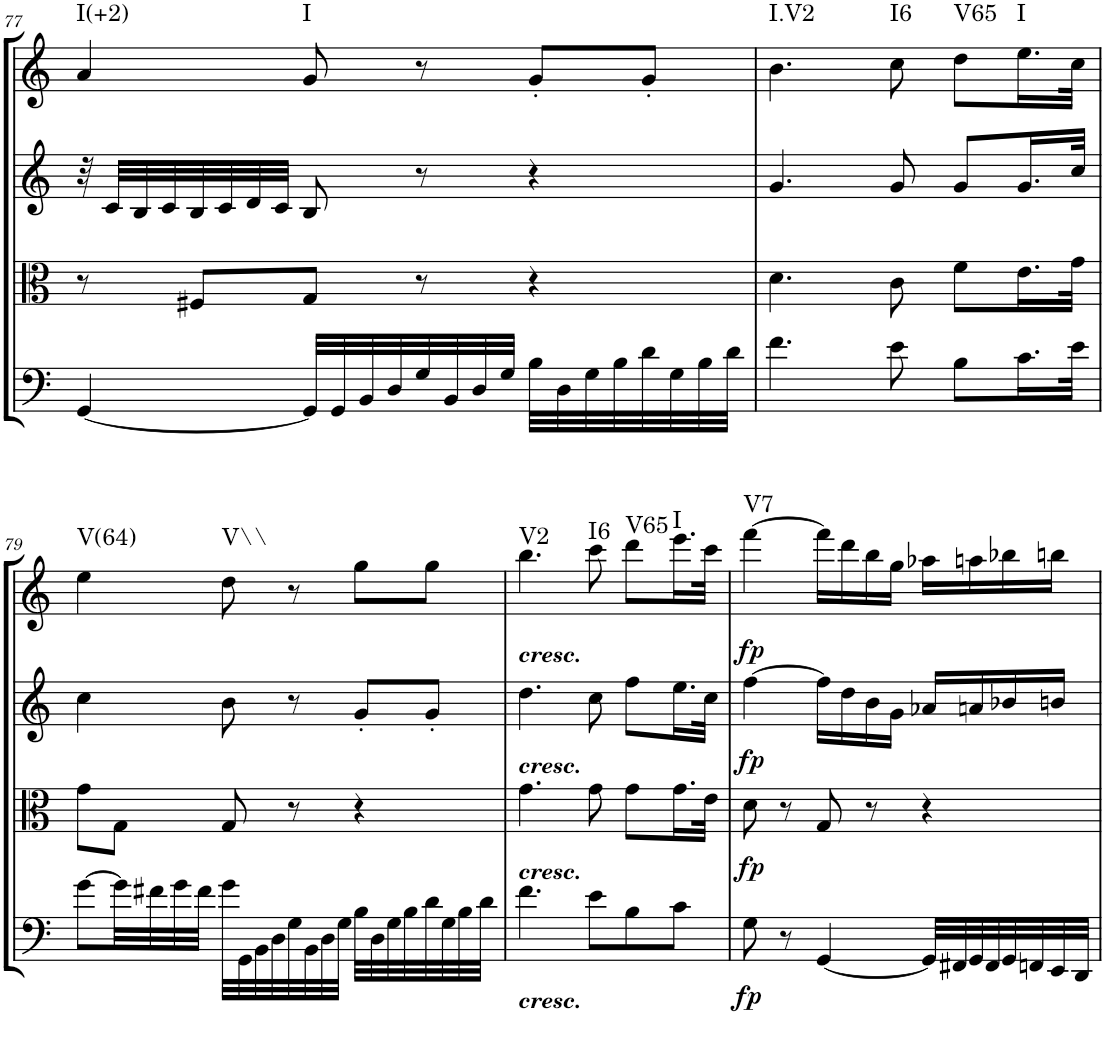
**kern	**dynam	**kern	**dynam	**kern	**dynam	**kern	**dynam	**harte
*part4	*part4	*part3	*part3	*part2	*part2	*part1	*part1	*part1
*staff4	*staff4	*staff3	*staff3	*staff2	*staff2	*staff1	*staff1	*
*I"Cello	*	*I"Viola	*	*I"2nd Violin	*	*I"1st Violin	*	*
*	*	*I'Vla	*	*I'Vln	*	*I'Vln	*	*
!!LO:PB:g=z
*clefG2	*	*clefC3	*	*clefG2	*	*clefG2	*	*
*k[]	*	*k[]	*	*k[]	*	*k[]	*	*
*C:	*	*C:	*	*C:	*	*C:	*	*
*M3/4	*	*M3/4	*	*M3/4	*	*M3/4	*	*
=77	=77	=77	=77	=77	=77	=77	=77	=77
!	!	!	!	!	!	!	!	!LO:H:kt=I(+2)
[4GG/	.	8r	.	32r	.	4a/	.	N
.	.	.	.	32c/LLL	.	.	.	.
.	.	.	.	32B/	.	.	.	.
.	.	.	.	32c/	.	.	.	.
.	.	8F#X/L	.	32B/	.	.	.	.
.	.	.	.	32c/	.	.	.	.
.	.	.	.	32d/	.	.	.	.
.	.	.	.	32c/JJJ	.	.	.	.
!	!	!	!	!	!	!	!	!LO:H:kt=I
32GG/LLL]	.	8G/J	.	8B/	.	8g/	.	N
32GG/	.	.	.	.	.	.	.	.
32BB/	.	.	.	.	.	.	.	.
32D/	.	.	.	.	.	.	.	.
32G/	.	8r	.	8r	.	8r	.	.
32BB/	.	.	.	.	.	.	.	.
32D/	.	.	.	.	.	.	.	.
32G/JJJ	.	.	.	.	.	.	.	.
32B\LLL	.	4r	.	4r	.	8g'/L	.	.
32D\	.	.	.	.	.	.	.	.
32G\	.	.	.	.	.	.	.	.
32B\	.	.	.	.	.	.	.	.
32d\	.	.	.	.	.	8g'/J	.	.
32G\	.	.	.	.	.	.	.	.
32B\	.	.	.	.	.	.	.	.
32d\JJJ	.	.	.	.	.	.	.	.
=78	=78	=78	=78	=78	=78	=78	=78	=78
!	!	!	!	!	!	!	!	!LO:H:kt=I.V2
4.f\	.	4.d\	.	4.g/	.	4.b\	.	N
!	!	!	!	!	!	!	!	!LO:H:kt=I6
8e\	.	8c\	.	8g/	.	8cc\	.	N
!	!	!	!	!	!	!	!	!LO:H:kt=V65
8B\L	.	8f\L	.	8g/L	.	8dd\L	.	N
!	!	!	!	!	!	!	!	!LO:H:kt=I
16.c\L	.	16.e\L	.	16.g/L	.	16.ee\L	.	N
32e\JJk	.	32g\JJk	.	32cc/JJk	.	32cc\JJk	.	.
!!LO:LB:g=z
=79	=79	=79	=79	=79	=79	=79	=79	=79
!	!	!	!	!	!	!	!	!LO:H:kt=V(64)
[8g\L	.	8g\L	.	4cc\	.	4ee\	.	N
32g\LL]	.	8G\J	.	.	.	.	.	.
32f#X\	.	.	.	.	.	.	.	.
32g\	.	.	.	.	.	.	.	.
32f#\JJJ	.	.	.	.	.	.	.	.
!	!	!	!	!	!	!	!	!LO:H:kt=V\\
32g\LLL	.	8G/	.	8b\	.	8dd\	.	N
32GG\	.	.	.	.	.	.	.	.
32BB\	.	.	.	.	.	.	.	.
32D\	.	.	.	.	.	.	.	.
32G\	.	8r	.	8r	.	8r	.	.
32BB\	.	.	.	.	.	.	.	.
32D\	.	.	.	.	.	.	.	.
32G\JJJ	.	.	.	.	.	.	.	.
32B\LLL	.	4r	.	8g'/L	.	8gg\L	.	.
32D\	.	.	.	.	.	.	.	.
32G\	.	.	.	.	.	.	.	.
32B\	.	.	.	.	.	.	.	.
32d\	.	.	.	8g'/J	.	8gg\J	.	.
32G\	.	.	.	.	.	.	.	.
32B\	.	.	.	.	.	.	.	.
32d\JJJ	.	.	.	.	.	.	.	.
=80	=80	=80	=80	=80	=80	=80	=80	=80
!	!	!	!	!	!	!LO:TX:b:Bi:t=cresc.	!	!
!	!	!	!	!LO:TX:b:Bi:t=cresc.	!	!	!	!
!	!	!LO:TX:b:Bi:t=cresc.	!	!	!	!	!	!
!LO:TX:b:Bi:t=cresc.	!	!	!	!	!	!	!	!LO:H:kt=V2
4.f\	.	4.g\	.	4.dd\	.	4.bb\	.	N
!	!	!	!	!	!	!	!	!LO:H:kt=I6
8e\L	.	8g\	.	8cc\	.	8ccc\	.	N
!	!	!	!	!	!	!	!	!LO:H:kt=V65
8B\	.	8g\L	.	8ff\L	.	8ddd\L	.	N
!	!	!	!	!	!	!	!	!LO:H:kt=I
8c\J	.	16.g\L	.	16.ee\L	.	16.eee\L	.	N
.	.	32e\JJk	.	32cc\JJk	.	32ccc\JJk	.	.
=81	=81	=81	=81	=81	=81	=81	=81	=81
!	!LO:DY:b	!	!LO:DY:b	!	!LO:DY:b	!	!LO:DY:b	!LO:H:kt=V7
8G\	fp	8d\	fp	[4ff\	fp	[4fff\	fp	N
8r	.	8r	.	.	.	.	.	.
[4GG/	.	8G/	.	16ff\LL]	.	16fff\LL]	.	.
.	.	.	.	16dd\	.	16ddd\	.	.
.	.	8r	.	16b\	.	16bb\	.	.
.	.	.	.	16g\JJ	.	16gg\JJ	.	.
32GG/LLL]	.	4r	.	16a-X/LL	.	16aa-X\LL	.	.
32FF#X/	.	.	.	.	.	.	.	.
32GG/	.	.	.	16an/	.	16aan\	.	.
32FF#/	.	.	.	.	.	.	.	.
32GG/	.	.	.	16b-X/	.	16bb-X\	.	.
32FFn/	.	.	.	.	.	.	.	.
32EE/	.	.	.	16bn/JJ	.	16bbn\JJ	.	.
32DD/JJJ	.	.	.	.	.	.	.	.
=	=	=	=	=	=	=	=	=
*-	*-	*-	*-	*-	*-	*-	*-	*-
